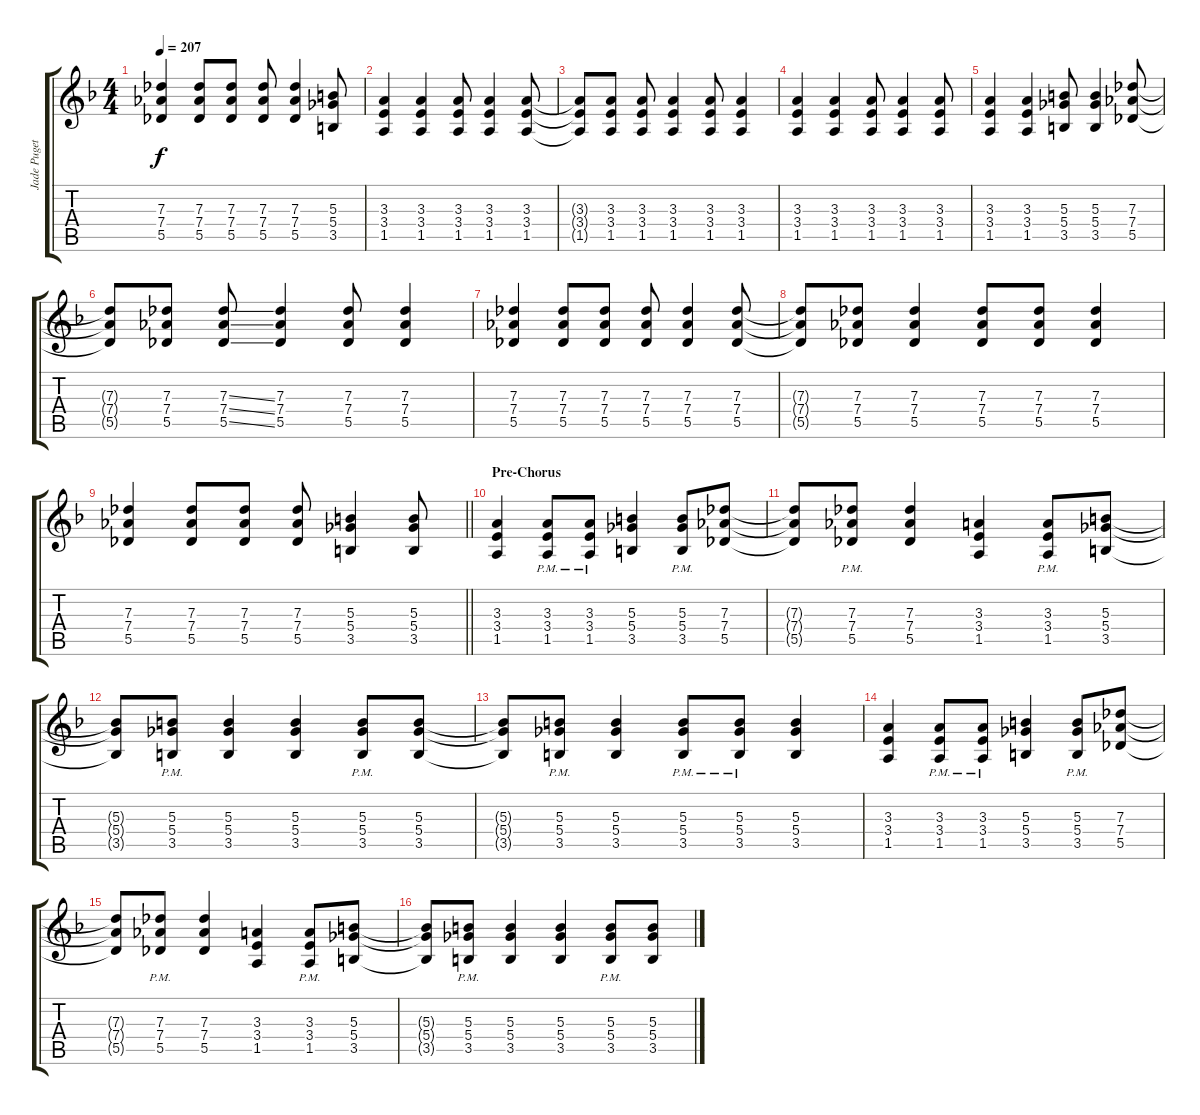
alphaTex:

\track ("Jade Puget" "Jade Puget") {instrument overdrivenguitar}
\staff {score tabs}
\tuning (Eb4 Bb3 Gb3 Db3 Ab2 Db2) {hide}
\ts (4 4)
\tempo 207
\clef g2
\ks f
(7.3 7.4 5.5).4{dy f} (7.3 7.4 5.5).8 (7.3 7.4 5.5).8 (7.3 7.4 5.5).8 (7.3 7.4 5.5).4 (5.3 5.4 3.5).8 |
(3.3 3.4 1.5).4 (3.3 3.4 1.5).4 (3.3 3.4 1.5).8 (3.3 3.4 1.5).4 (3.3 3.4 1.5).8 |
(3.3{t} 3.4{t} 1.5{t}).8 (3.3 3.4 1.5).8 (3.3 3.4 1.5).8 (3.3 3.4 1.5).4 (3.3 3.4 1.5).8 (3.3 3.4 1.5).4 |
(3.3 3.4 1.5).4 (3.3 3.4 1.5).4 (3.3 3.4 1.5).8 (3.3 3.4 1.5).4 (3.3 3.4 1.5).8 |
(3.3 3.4 1.5).4 (3.3 3.4 1.5).4 (5.3 5.4 3.5).8 (5.3 5.4 3.5).4 (7.3 7.4 5.5).8 |
(7.3{t} 7.4{t} 5.5{t}).8 (7.3 7.4 5.5).8 (7.3{ss} 7.4{ss} 5.5{ss}).8 (7.3 7.4 5.5).4 (7.3 7.4 5.5).8 (7.3 7.4 5.5).4 |
(7.3 7.4 5.5).4 (7.3 7.4 5.5).8 (7.3 7.4 5.5).8 (7.3 7.4 5.5).8 (7.3 7.4 5.5).4 (7.3 7.4 5.5).8 |
(7.3{t} 7.4{t} 5.5{t}).8 (7.3 7.4 5.5).8 (7.3 7.4 5.5).4 (7.3 7.4 5.5).8 (7.3 7.4 5.5).8 (7.3 7.4 5.5).4 |
\barLineRight lightlight
(7.3 7.4 5.5).4 (7.3 7.4 5.5).8 (7.3 7.4 5.5).8 (7.3 7.4 5.5).8 (5.3 5.4 3.5).4 (5.3 5.4 3.5).8 |
\section ("" "Pre-Chorus")
(3.3 3.4 1.5).4 (3.3{pm} 3.4{pm} 1.5{pm}).8 (3.3{pm} 3.4{pm} 1.5{pm}).8 (5.3 5.4 3.5).4 (5.3{pm} 5.4{pm} 3.5{pm}).8 (7.3 7.4 5.5).8 |
(7.3{t} 7.4{t} 5.5{t}).8 (7.3{pm} 7.4{pm} 5.5{pm}).8 (7.3 7.4 5.5).4 (3.3 3.4 1.5).4 (3.3{pm} 3.4{pm} 1.5{pm}).8 (5.3 5.4 3.5).8 |
(5.3{t} 5.4{t} 3.5{t}).8 (5.3{pm} 5.4{pm} 3.5{pm}).8 (5.3 5.4 3.5).4 (5.3 5.4 3.5).4 (5.3{pm} 5.4{pm} 3.5{pm}).8 (5.3 5.4 3.5).8 |
(5.3{t} 5.4{t} 3.5{t}).8 (5.3{pm} 5.4{pm} 3.5{pm}).8 (5.3 5.4 3.5).4 (5.3{pm} 5.4{pm} 3.5{pm}).8 (5.3{pm} 5.4{pm} 3.5{pm}).8 (5.3 5.4 3.5).4 |
(3.3 3.4 1.5).4 (3.3{pm} 3.4{pm} 1.5{pm}).8 (3.3{pm} 3.4{pm} 1.5{pm}).8 (5.3 5.4 3.5).4 (5.3{pm} 5.4{pm} 3.5{pm}).8 (7.3 7.4 5.5).8 |
(7.3{t} 7.4{t} 5.5{t}).8 (7.3{pm} 7.4{pm} 5.5{pm}).8 (7.3 7.4 5.5).4 (3.3 3.4 1.5).4 (3.3{pm} 3.4{pm} 1.5{pm}).8 (5.3 5.4 3.5).8 |
(5.3{t} 5.4{t} 3.5{t}).8 (5.3{pm} 5.4{pm} 3.5{pm}).8 (5.3 5.4 3.5).4 (5.3 5.4 3.5).4 (5.3{pm} 5.4{pm} 3.5{pm}).8 (5.3 5.4 3.5).8
